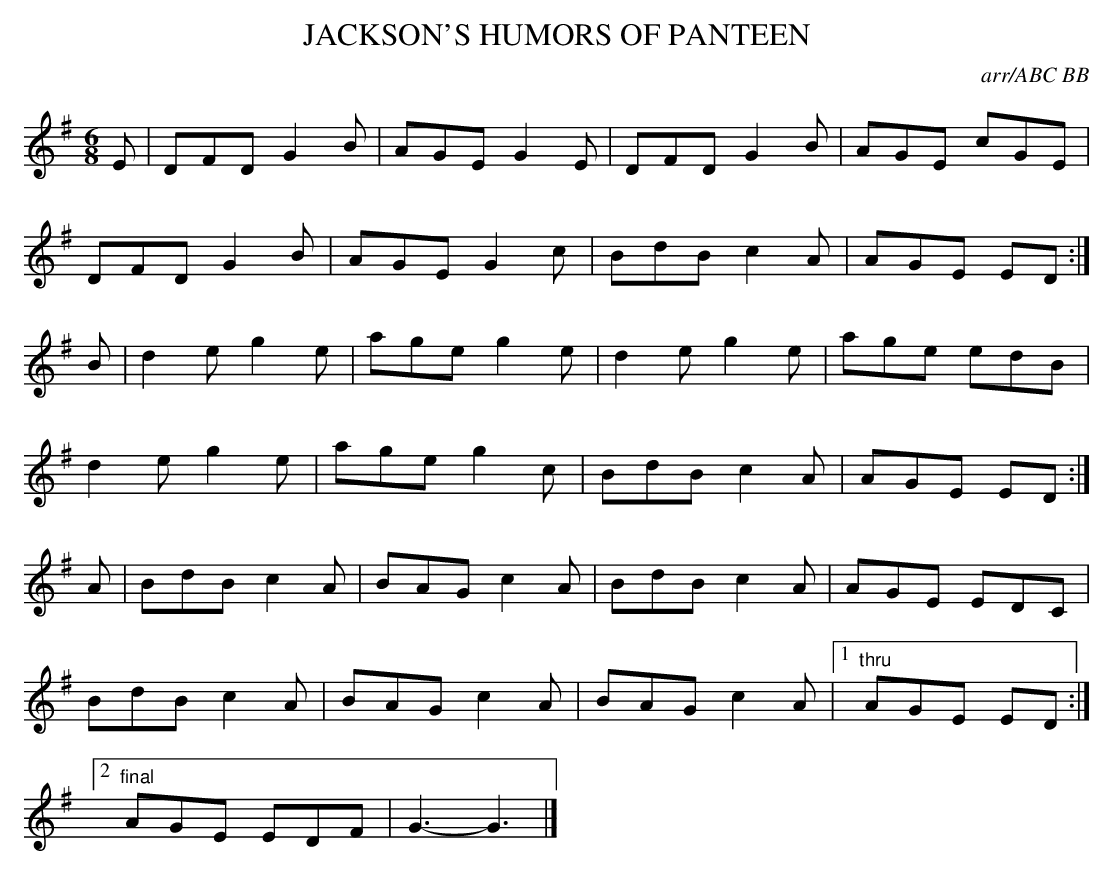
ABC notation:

X:1
T:JACKSON'S HUMORS OF PANTEEN
C:arr/ABC BB
L:1/8
M:6/8
K:G
E|DFD G2B|AGE G2E|DFD G2B|AGE cGE|
DFD G2B|AGE G2c|BdB c2A|AGE ED :|
B|d2e g2e|age g2e|d2e g2e|age edB|
d2e g2e|age g2c|BdB c2A|AGE ED :|
A|BdB c2A|BAG c2A|BdB c2A|AGE EDC|
BdB c2A|BAG c2A|BAG c2A|1 "thru"AGE ED :|
[2 "final"AGE EDF|G3-G3|]
